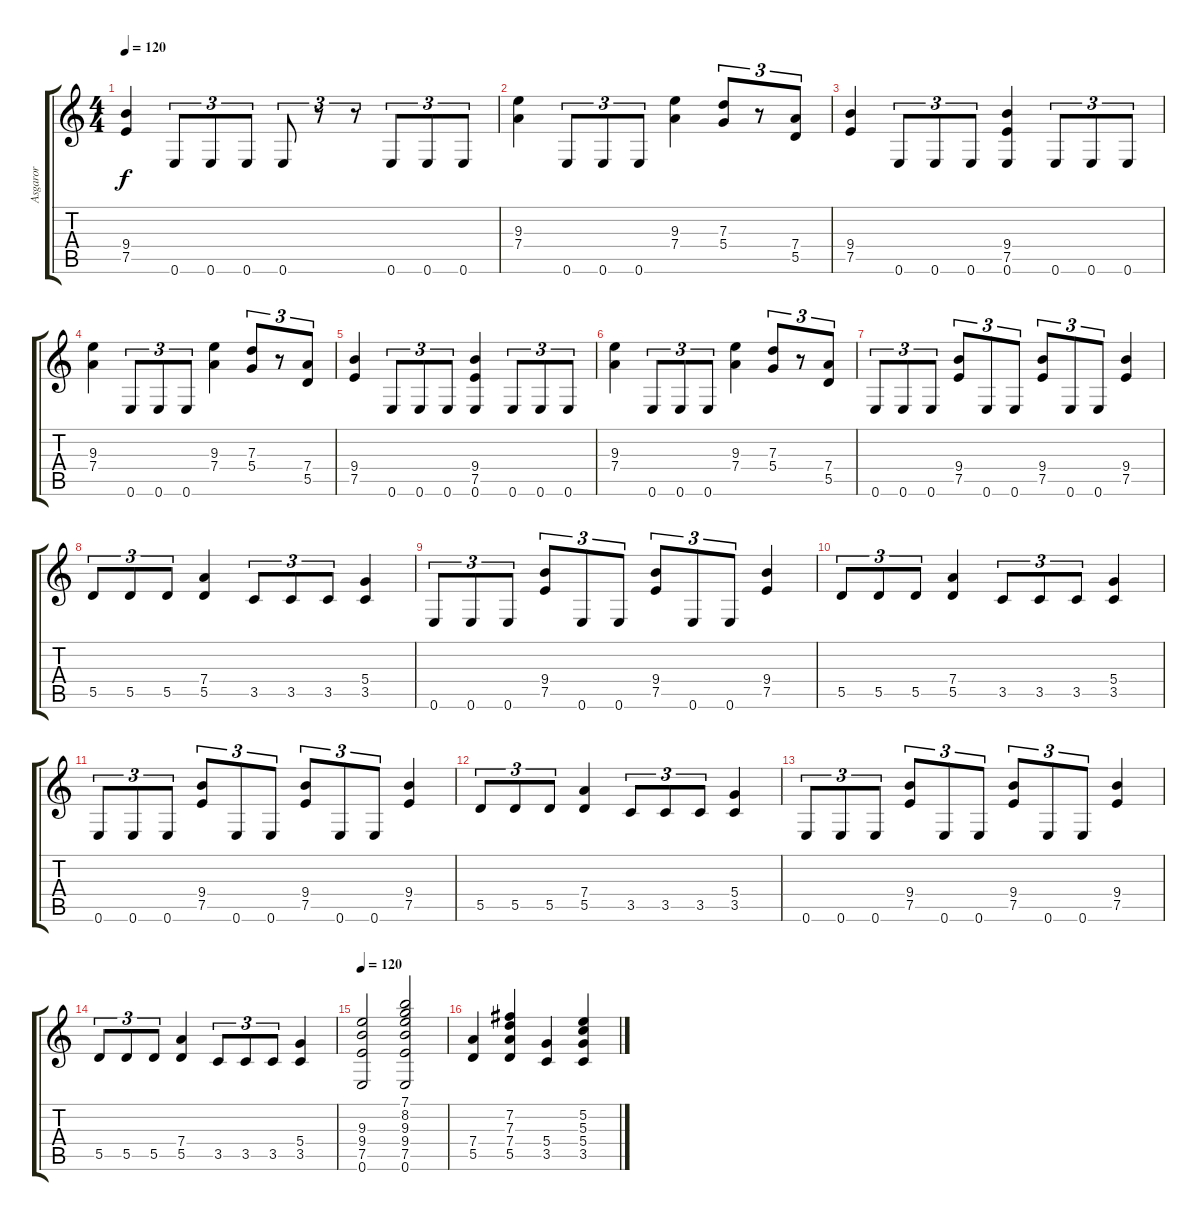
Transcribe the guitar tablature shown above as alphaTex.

\track ("Asgaror" "Asgaror") {instrument distortionguitar}
\staff {score tabs}
\tuning (E4 B3 G3 D3 A2 E2) {hide}
\ts (4 4)
\tempo 120
\clef g2
\ks c
(9.4 7.5).4{dy f} 0.6.8{tu (3 2)} 0.6.8{tu (3 2)} 0.6.8{tu (3 2)} 0.6.8{tu (3 2)} r.8{tu (3 2)} r.8{tu (3 2)} 0.6.8{tu (3 2)} 0.6.8{tu (3 2)} 0.6.8{tu (3 2)} |
(9.3 7.4).4 0.6.8{tu (3 2)} 0.6.8{tu (3 2)} 0.6.8{tu (3 2)} (9.3 7.4).4 (7.3 5.4).8{tu (3 2)} r.8{tu (3 2)} (7.4 5.5).8{tu (3 2)} |
(9.4 7.5).4 0.6.8{tu (3 2)} 0.6.8{tu (3 2)} 0.6.8{tu (3 2)} (9.4 7.5 0.6).4 0.6.8{tu (3 2)} 0.6.8{tu (3 2)} 0.6.8{tu (3 2)} |
(9.3 7.4).4 0.6.8{tu (3 2)} 0.6.8{tu (3 2)} 0.6.8{tu (3 2)} (9.3 7.4).4 (7.3 5.4).8{tu (3 2)} r.8{tu (3 2)} (7.4 5.5).8{tu (3 2)} |
(9.4 7.5).4 0.6.8{tu (3 2)} 0.6.8{tu (3 2)} 0.6.8{tu (3 2)} (9.4 7.5 0.6).4 0.6.8{tu (3 2)} 0.6.8{tu (3 2)} 0.6.8{tu (3 2)} |
(9.3 7.4).4 0.6.8{tu (3 2)} 0.6.8{tu (3 2)} 0.6.8{tu (3 2)} (9.3 7.4).4 (7.3 5.4).8{tu (3 2)} r.8{tu (3 2)} (7.4 5.5).8{tu (3 2)} |
0.6.8{tu (3 2)} 0.6.8{tu (3 2)} 0.6.8{tu (3 2)} (9.4 7.5).8{tu (3 2)} 0.6.8{tu (3 2)} 0.6.8{tu (3 2)} (9.4 7.5).8{tu (3 2)} 0.6.8{tu (3 2)} 0.6.8{tu (3 2)} (9.4 7.5).4 |
5.5.8{tu (3 2)} 5.5.8{tu (3 2)} 5.5.8{tu (3 2)} (7.4 5.5).4 3.5.8{tu (3 2)} 3.5.8{tu (3 2)} 3.5.8{tu (3 2)} (5.4 3.5).4 |
0.6.8{tu (3 2)} 0.6.8{tu (3 2)} 0.6.8{tu (3 2)} (9.4 7.5).8{tu (3 2)} 0.6.8{tu (3 2)} 0.6.8{tu (3 2)} (9.4 7.5).8{tu (3 2)} 0.6.8{tu (3 2)} 0.6.8{tu (3 2)} (9.4 7.5).4 |
5.5.8{tu (3 2)} 5.5.8{tu (3 2)} 5.5.8{tu (3 2)} (7.4 5.5).4 3.5.8{tu (3 2)} 3.5.8{tu (3 2)} 3.5.8{tu (3 2)} (5.4 3.5).4 |
0.6.8{tu (3 2)} 0.6.8{tu (3 2)} 0.6.8{tu (3 2)} (9.4 7.5).8{tu (3 2)} 0.6.8{tu (3 2)} 0.6.8{tu (3 2)} (9.4 7.5).8{tu (3 2)} 0.6.8{tu (3 2)} 0.6.8{tu (3 2)} (9.4 7.5).4 |
5.5.8{tu (3 2)} 5.5.8{tu (3 2)} 5.5.8{tu (3 2)} (7.4 5.5).4 3.5.8{tu (3 2)} 3.5.8{tu (3 2)} 3.5.8{tu (3 2)} (5.4 3.5).4 |
0.6.8{tu (3 2)} 0.6.8{tu (3 2)} 0.6.8{tu (3 2)} (9.4 7.5).8{tu (3 2)} 0.6.8{tu (3 2)} 0.6.8{tu (3 2)} (9.4 7.5).8{tu (3 2)} 0.6.8{tu (3 2)} 0.6.8{tu (3 2)} (9.4 7.5).4 |
5.5.8{tu (3 2)} 5.5.8{tu (3 2)} 5.5.8{tu (3 2)} (7.4 5.5).4 3.5.8{tu (3 2)} 3.5.8{tu (3 2)} 3.5.8{tu (3 2)} (5.4 3.5).4 |
\tempo 120
(9.3 9.4 7.5 0.6).2 (7.1 8.2 9.3 9.4 7.5 0.6).2 |
(7.4 5.5).4 (7.2 7.3 7.4 5.5).4 (5.4 3.5).4 (5.2 5.3 5.4 3.5).4
